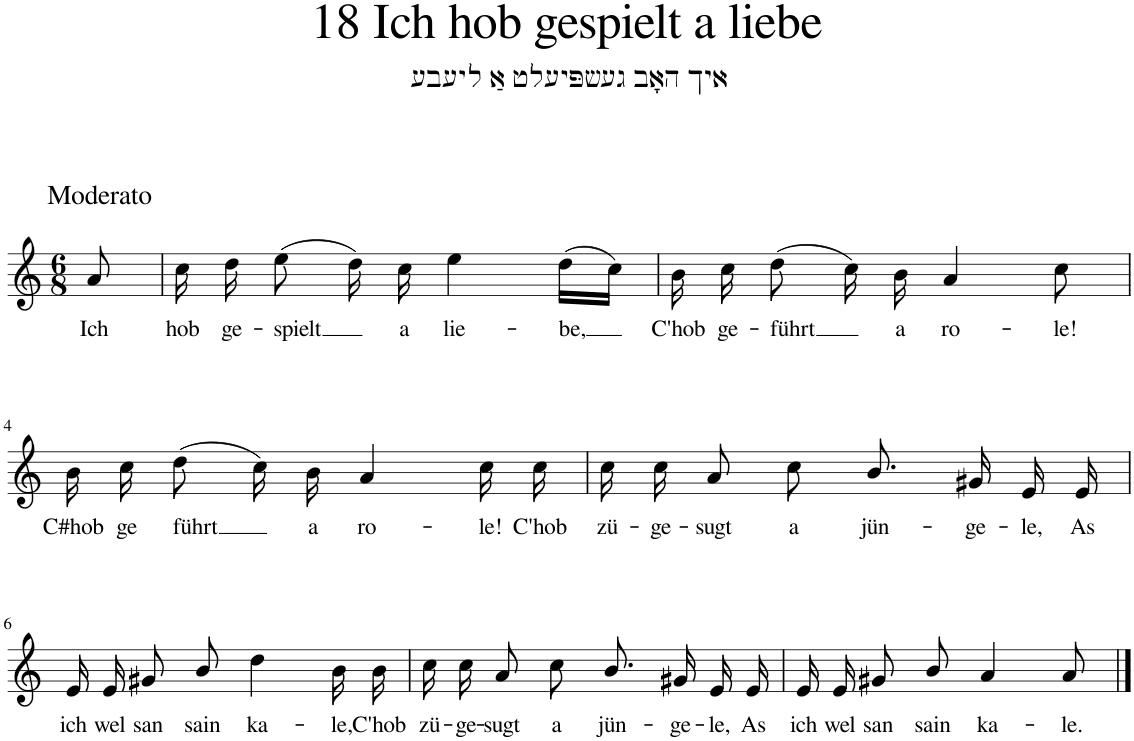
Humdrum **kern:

**kern	**text
*part1	*part1
*staff1	*staff1
*I"Piano	*
*I'Pno.	*
*clefG2	*
*k[]	*
*M6/8	*
=1	=1
!LO:TX:a:t=Moderato	!
!	!LO:LY:b
8a/	Ich
=2	=2
!	!LO:LY:b
16cc\	hob
!	!LO:LY:b
16dd\	ge-
!	!LO:LY:b
(8ee\	-spielt
16dd\)	.
!	!LO:LY:b
16cc\	a
!	!LO:LY:b
4ee\	lie-
!	!LO:LY:b
(16dd\LL	-be,
16cc\JJ)	.
=3	=3
!	!LO:LY:b
16b\	C'hob
!	!LO:LY:b
16cc\	ge-
!	!LO:LY:b
(8dd\	-führt
16cc\)	.
!	!LO:LY:b
16b\	a
!	!LO:LY:b
4a/	ro-
!	!LO:LY:b
8cc\	-le!
!!LO:LB:g=z
=4	=4
!	!LO:LY:b
16b\	C#hob
!	!LO:LY:b
16cc\	ge
!	!LO:LY:b
(8dd\	führt
16cc\)	.
!	!LO:LY:b
16b\	a
!	!LO:LY:b
4a/	ro-
!	!LO:LY:b
16cc\	-le!
!	!LO:LY:b
16cc\	C'hob
=5	=5
!	!LO:LY:b
16cc\	zü-
!	!LO:LY:b
16cc\	-ge-
!	!LO:LY:b
8a/	-sugt
!	!LO:LY:b
8cc\	a
!	!LO:LY:b
8.b/	jün-
!	!LO:LY:b
16g#X/	-ge-
!	!LO:LY:b
16e/	-le,
!	!LO:LY:b
16e/	As
!!LO:LB:g=z
=6	=6
!	!LO:LY:b
16e/	ich
!	!LO:LY:b
16e/	wel
!	!LO:LY:b
8g#X/	san
!	!LO:LY:b
8b/	sain
!	!LO:LY:b
4dd\	ka-
!	!LO:LY:b
16b\	-le,
!	!LO:LY:b
16b\	C'hob
=7	=7
!	!LO:LY:b
16cc\	zü-
!	!LO:LY:b
16cc\	-ge-
!	!LO:LY:b
8a/	-sugt
!	!LO:LY:b
8cc\	a
!	!LO:LY:b
8.b/	jün-
!	!LO:LY:b
16g#X/	-ge-
!	!LO:LY:b
16e/	-le,
!	!LO:LY:b
16e/	As
=8	=8
!	!LO:LY:b
16e/	ich
!	!LO:LY:b
16e/	wel
!	!LO:LY:b
8g#X/	san
!	!LO:LY:b
8b/	sain
!	!LO:LY:b
4a/	ka-
!	!LO:LY:b
8a/	-le.
==	==
*-	*-
